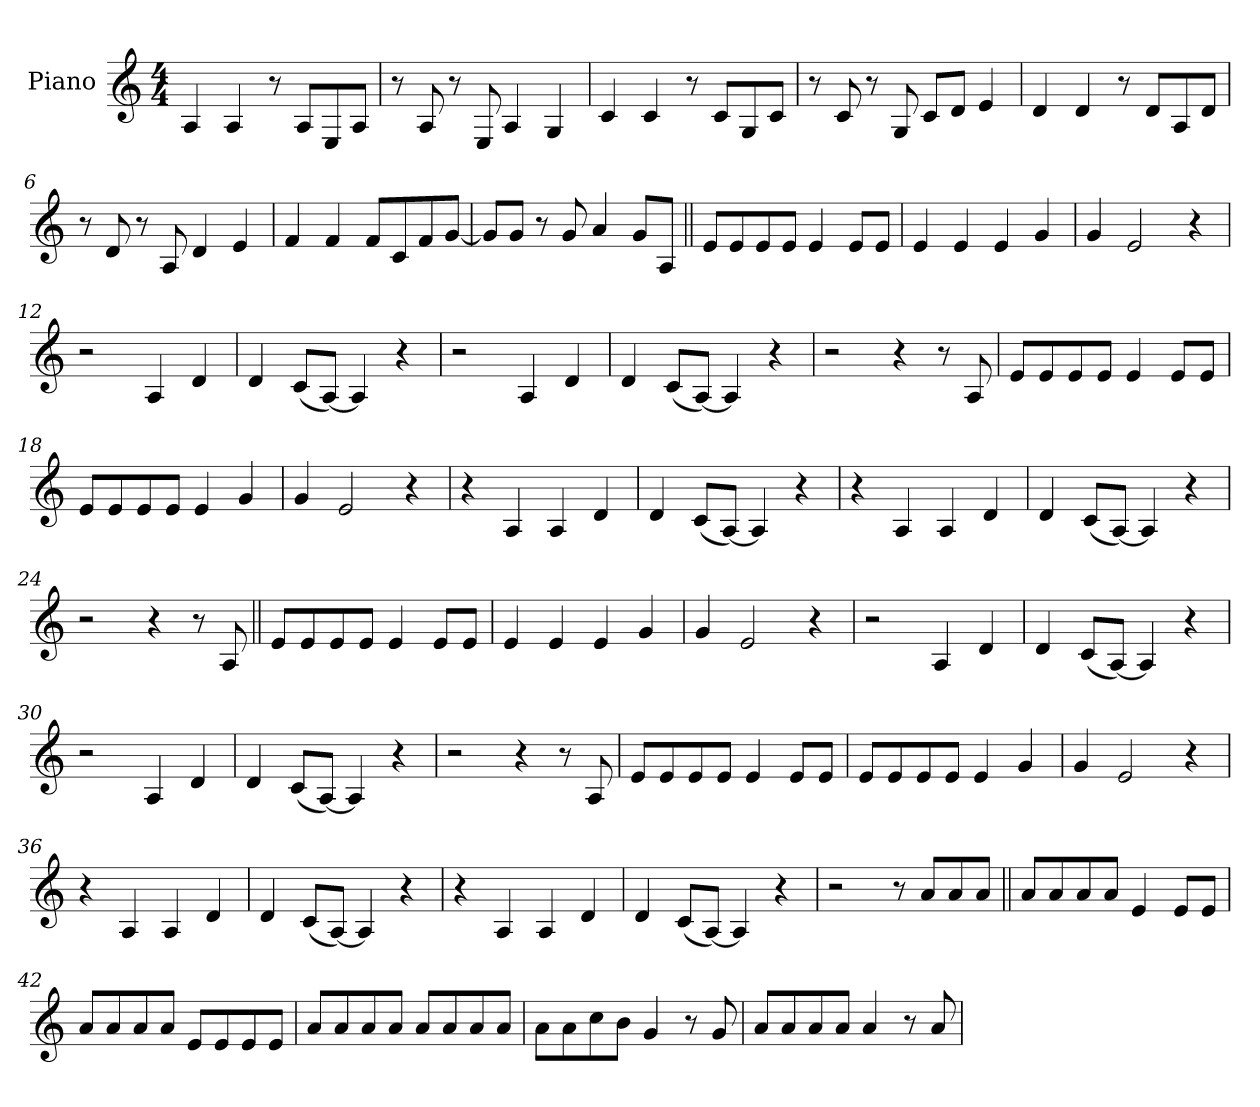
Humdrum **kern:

**kern
*part1
*staff1
*I"Piano
*I'Pno.
*clefG2
*k[]
*M4/4
*MM170
=1
4A!
4A!
8r
8A!L
8E!
8A!J
=2
8r
8A!
8r
8E!
4A!
4G!
=3
4c!
4c!
8r
8c!L
8G!
8c!J
=4
8r
8c!
8r
8G!
8c!L
8d!J
4e!
=5
4d!
4d!
8r
8d!L
8A!
8d!J
=6
8r
8d!
8r
8A!
4d!
4e!
=7
4f!
4f!
8f!L
8c!
8f!
[8g!J
=8
8g!L]
8g!J
8r
8g!
4a!
8g!L
8AJ
=9||
8eL
8e
8e
8eJ
4e
8eL
8eJ
=10
4e
4e
4e
4g
=11
4g
2e
4r
=12
2r
4A
4d
=13
4d
(8cL
[8AJ)
4A]
4r
=14
2r
4A
4d
=15
4d
(8cL
[8AJ)
4A]
4r
=16
2r
4r
8r
8A
=17
8eL
8e
8e
8eJ
4e
8eL
8eJ
=18
8eL
8e
8e
8eJ
4e
4g
=19
4g
2e
4r
=20
4r
4A
4A
4d
=21
4d
(8cL
[8AJ)
4A]
4r
=22
4r
4A
4A
4d
=23
4d
(8cL
[8AJ)
4A]
4r
=24
2r
4r
8r
8A
=25||
8eL
8e
8e
8eJ
4e
8eL
8eJ
=26
4e
4e
4e
4g
=27
4g
2e
4r
=28
2r
4A
4d
=29
4d
(8cL
[8AJ)
4A]
4r
=30
2r
4A
4d
=31
4d
(8cL
[8AJ)
4A]
4r
=32
2r
4r
8r
8A
=33
8eL
8e
8e
8eJ
4e
8eL
8eJ
=34
8eL
8e
8e
8eJ
4e
4g
=35
4g
2e
4r
=36
4r
4A
4A
4d
=37
4d
(8cL
[8AJ)
4A]
4r
=38
4r
4A
4A
4d
=39
4d
(8cL
[8AJ)
4A]
4r
=40
2r
8r
8aL
8a
8aJ
=41||
8aL
8a
8a
8aJ
4e
8eL
8eJ
=42
8aL
8a
8a
8aJ
8eL
8e
8e
8eJ
=43
8aL
8a
8a
8aJ
8aL
8a
8a
8aJ
=44
8aL
8a
8cc
8bJ
4g
8r
8g
=45
8aL
8a
8a
8aJ
4a
8r
8a
=
*-
